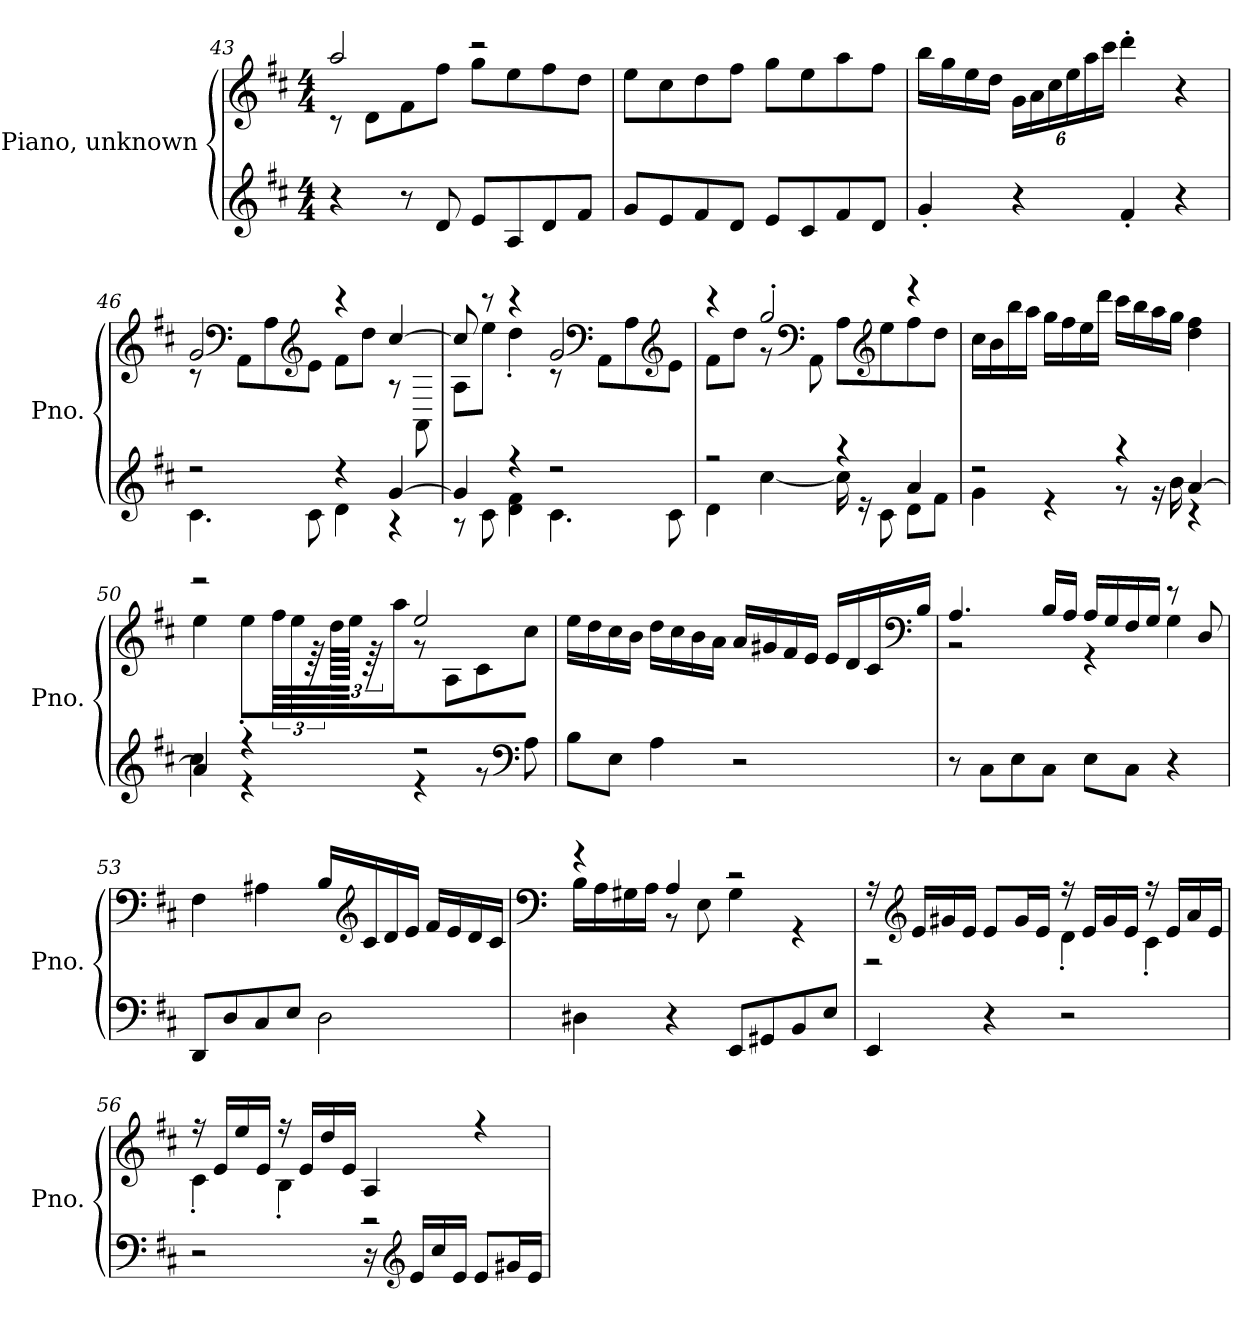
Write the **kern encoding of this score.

**kern	**kern
*part1	*part1
*staff2	*staff1
*I"Piano, unknown	*
*I'Pno.	*
*clefG2	*clefG2
*k[f#c#]	*k[f#c#]
*M4/4	*M4/4
=43	=43
*	*^
4r	2aa/	8r
.	.	8d\L
8r	.	8f#\
8d/	.	8ff#\J
8e/L	2r	8gg\L
8A/	.	8ee\
8d/	.	8ff#\
8f#/J	.	8dd\J
*	*v	*v
=44	=44
8g/L	8ee\L
8e/	8cc#\
8f#/	8dd\
8d/J	8ff#\J
8e/L	8gg\L
8c#/	8ee\
8f#/	8aa\
8d/J	8ff#\J
!!LO:PB:g=z
=45	=45
4g'/	16bb\LL
.	16gg\
.	16ee\
.	16dd\JJ
*	*Xbrackettup
4r	24g\LL
.	24a\
.	24cc#\
.	24ee\
.	24aa\
.	24ccc#\JJ
4f#'/	4ddd'\
4r	4r
=46	=46
*^	*^
2r	4.c#\	2g/	8r
*	*	*clefF4	*
.	.	.	8AA\L
.	.	.	8A\
*	*	*clefG2	*
.	8c#\	.	8e\J
4r	4d\	4r	8f#\L
.	.	.	8dd\J
[4g/	4r	[4cc#/	8r
.	.	.	8AA\
=47	=47	=47	=47
4g/]	8r	8cc#/]	8A\L
.	8c#\	8r	8ee\J
4r	4d\ 4f#\	4r	4dd'\
2r	4.c#\	2g/	8r
*	*	*clefF4	*
.	.	.	8AA\L
.	.	.	8A\
*	*	*clefG2	*
.	8c#\	.	8e\J
!!LO:LB:g=z	!!
=48	=48	=48	=48
2r	4d\	4r	8f#\L
.	.	.	8dd\J
.	[4cc#\	2gg'/	8r
*	*	*clefF4	*
.	.	.	8AA\
4r	16cc#\]	.	8A\L
.	16r	.	.
*	*	*clefG2	*
.	8c#\	.	8ee\
4a/	8d\L	4r	8ff#\
.	8f#\J	.	8dd\J
*	*	*v	*v
=49	=49	=49
2r	4g\	16cc#\LL
.	.	16b\
.	.	16bb\
.	.	16aa\JJ
.	4r	16gg\LL
.	.	16ff#\
.	.	16ee\
.	.	16ddd\JJ
4r	8r	16ccc#\LL
.	.	16bb\
.	16r	16aa\
.	16b\	16gg\JJ
[4a/	4r	4dd\ 4ff#\
=50	=50	=50
*	*	*^
4a/]	4cc#\	2r	4ee\
4r	4r	.	8ee'\L
*	*	*	*brackettup
.	.	.	96ff#\LLL
.	.	.	96ee\JJJJ
.	.	.	96r
.	.	.	96dd\LLLL
.	.	.	96ee\JJJJ
.	.	.	96r
.	.	.	16aa\
2r	4r	2ee/	8r
.	.	.	8A\L
.	8r	.	8c#\
*clefF4	*	*	*
.	8A\	.	8cc#\J
*v	*v	*	*
*	*v	*v
!!LO:LB:g=z
=51	=51
8B\L	16ee\LL
.	16dd\
8E\J	16cc#\
.	16b\JJ
4A\	16dd\LL
.	16cc#\
.	16b\
.	16a\JJ
2r	16a/LL
.	16g#X/
.	16f#/
.	16e/JJ
.	16e/LL
.	16d/
.	16c#/
*	*clefF4
.	16B/JJ
=52	=52
*	*^
8r	4.A/	2r
8C#\L	.	.
8E\	.	.
8C#\J	16B/LL	.
.	16A/JJ	.
8E\L	16A/LL	4r
.	16G/	.
8C#\J	16F#/	.
.	16G/JJ	.
4r	8r	4G\
.	8D/	.
*	*v	*v
=53	=53
8DD/L	4F#\
8D/	.
8C#/	4A#X\
8E/J	.
2D\	16B/LL
*	*clefG2
.	16c#/
.	16d/
.	16e/JJ
.	16f#/LL
.	16e/
.	16d/
.	16c#/JJ
!!LO:LB:g=z
=54	=54
*	*clefF4
*	*^
4D#X\	4r	16B\LL
.	.	16A\
.	.	16G#X\
.	.	16A\JJ
4r	4A/	8r
.	.	8E\
8EE/L	2r	4G#\
8GG#X/	.	.
8BB/	.	4r
8E/J	.	.
=55	=55	=55
4EE/	16r	2r
*	*clefG2	*
.	16e/LL	.
.	16g#X/	.
.	16e/JJ	.
4r	8e/L	.
.	16g#/L	.
.	16e/JJ	.
2r	16r	4d'\
.	16e/LL	.
.	16g#/	.
.	16e/JJ	.
.	16r	4c#'\
.	16e/LL	.
.	16a/	.
.	16e/JJ	.
!!LO:LB:g=z	!!
=56	=56	=56
2r	16r	4c#'\
.	16e/LL	.
.	16ee/	.
.	16e/JJ	.
.	16r	4B'\
.	16e/LL	.
.	16dd/	.
.	16e/JJ	.
16r	4A/	2r
*clefG2	*	*
16e/LL	.	.
16cc#/	.	.
16e/JJ	.	.
8e/L	4r	.
16g#X/L	.	.
16e/JJ	.	.
*	*v	*v
=	=
*-	*-
